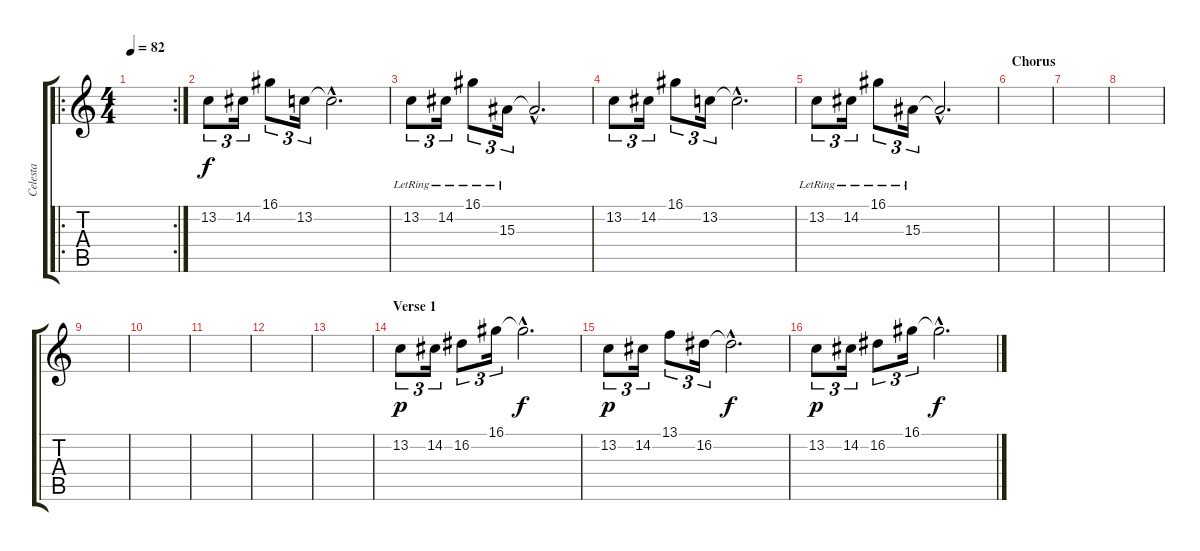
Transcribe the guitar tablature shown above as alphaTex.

\track ("Celesta" "Celesta") {instrument celesta}
\staff {score tabs}
\tuning (E4 B3 G3 D3 A2 E2) {hide}
\ro
\rc 2
\ts (4 4)
\tempo 82
\clef g2
\ks c
|
13.2.8{tu (3 2)} 14.2.16{tu (3 2)} 16.1.8{tu (3 2)} 13.2.16{tu (3 2)} 13.2{hac t}.2{d} |
13.2{lr}.8{tu (3 2)} 14.2{lr}.16{tu (3 2)} 16.1{lr}.8{tu (3 2)} 15.3{lr}.16{tu (3 2)} 15.3{hac t}.2{d} |
13.2.8{tu (3 2)} 14.2.16{tu (3 2)} 16.1.8{tu (3 2)} 13.2.16{tu (3 2)} 13.2{hac t}.2{d} |
13.2{lr}.8{tu (3 2)} 14.2{lr}.16{tu (3 2)} 16.1{lr}.8{tu (3 2)} 15.3{lr}.16{tu (3 2)} 15.3{hac t}.2{d} |
\section ("" "Chorus")
|
|
|
|
|
|
|
|
\section ("" "Verse 1")
13.2.8{tu (3 2) dy p} 14.2.16{tu (3 2)} 16.2.8{tu (3 2)} 16.1.16{tu (3 2)} 16.1{hac t}.2{d dy f} |
13.2.8{tu (3 2) dy p} 14.2.16{tu (3 2)} 13.1.8{tu (3 2)} 16.2.16{tu (3 2)} 16.2{hac t}.2{d dy f} |
13.2.8{tu (3 2) dy p} 14.2.16{tu (3 2)} 16.2.8{tu (3 2)} 16.1.16{tu (3 2)} 16.1{hac t}.2{d dy f}
